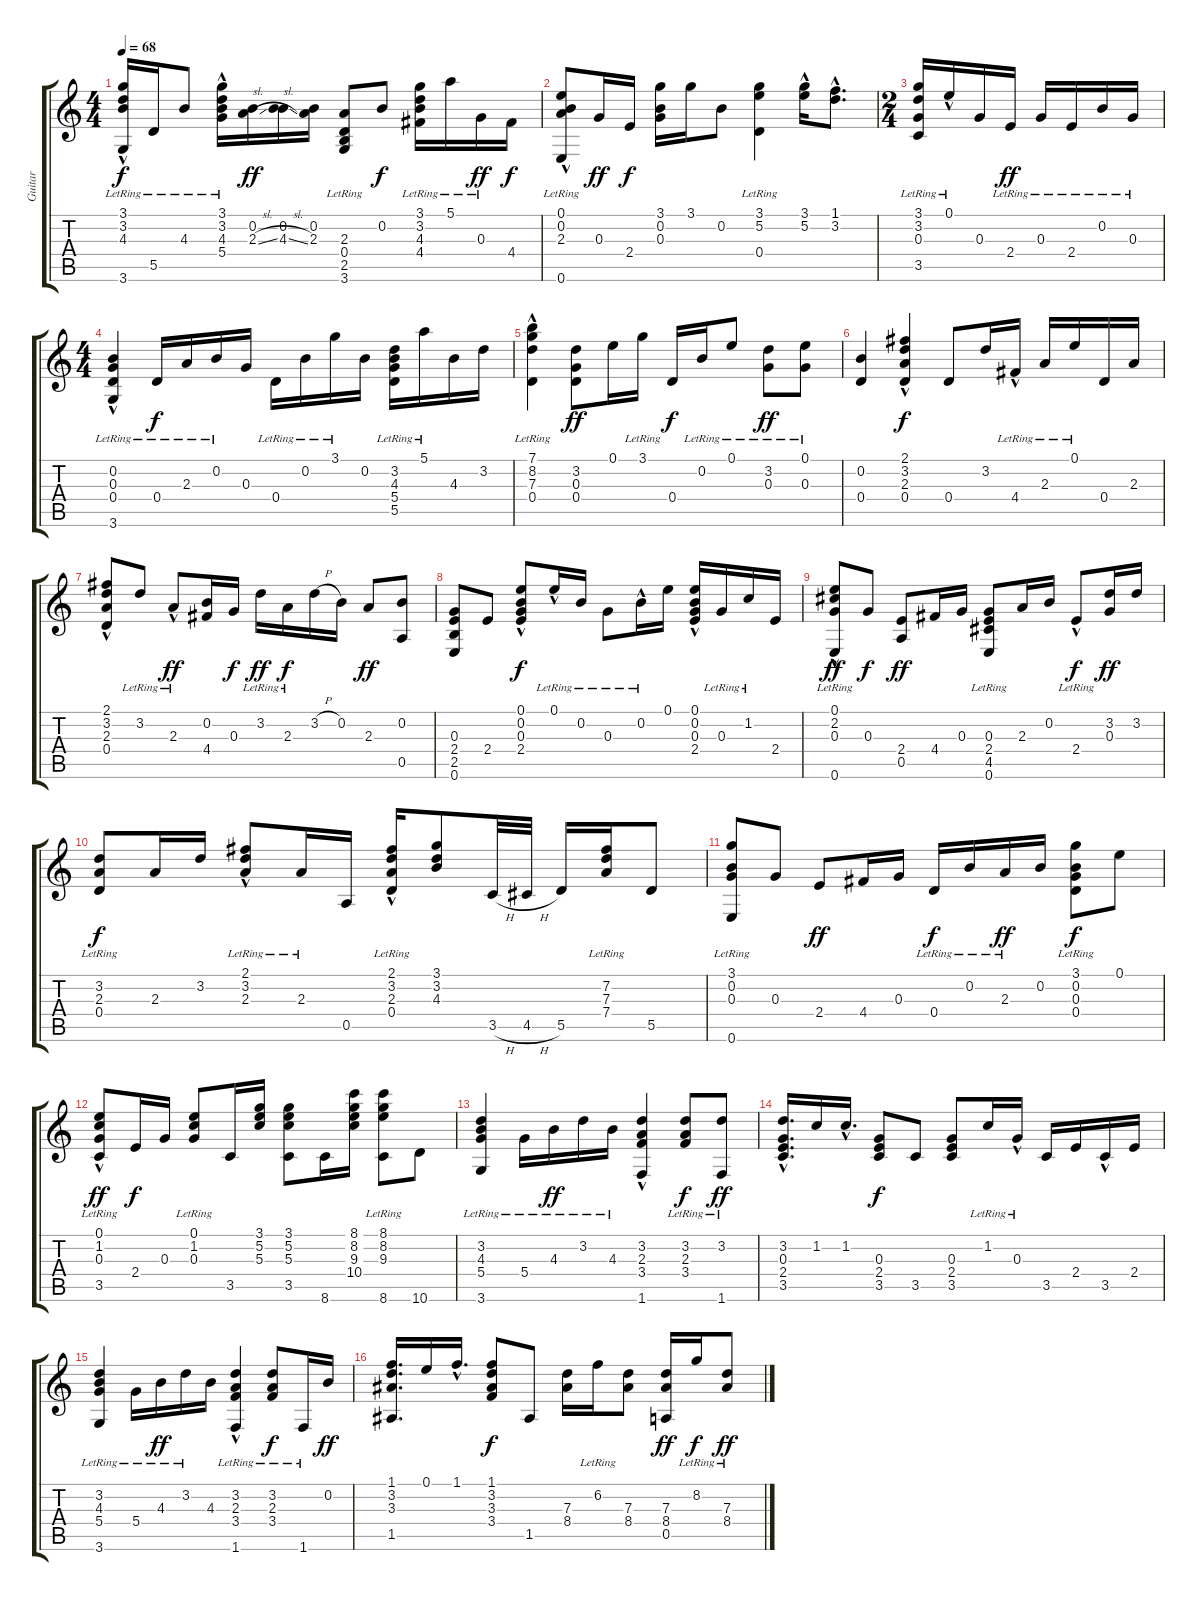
\track ("Guitar" "Guitar") {instrument acousticguitarsteel}
\staff {score tabs}
\tuning (E4 B3 G3 D3 A2 E2) {hide}
\ts (4 4)
\tempo 68
\clef g2
\ks c
(3.1{hac lr} 3.2{hac lr} 4.3{lr} 3.6{lr}).16{dy f} 5.5{lr}.16 4.3{lr}.8 (3.1 3.2{hac lr} 4.3{lr} 5.4{lr}).16 (0.2 2.3{sl}).16{dy ff} (0.2 4.3{sl}).16 (0.2 2.3).16 (2.3{lr} 0.4 2.5 3.6).8 0.2.8{dy f} (3.1 3.2{lr} 4.3{lr} 4.4{lr}).16 5.1{lr}.16 0.3{lr}.16{dy ff} 4.4.16{dy f} |
(0.1 0.2{hac} 2.3 0.6{lr}).8 0.3.16{dy ff} 2.4.16{dy f} (3.1 0.2 0.3).16 3.1.16 0.2.8 (3.1 5.2 0.4{lr}).4 (3.1 5.2{hac}).16 (1.1{hac} 3.2{hac}).8{d} |
\ts (2 4)
(3.1 3.2{lr} 0.3{lr} 3.5{lr}).16 0.1{hac lr}.16 0.3.16 2.4{lr}.16{dy ff} 0.3{lr}.16 2.4{lr}.16 0.2{lr}.16 0.3{lr}.16 |
\ts (4 4)
(0.2 0.3{hac} 0.4{hac} 3.6{lr}).4 0.4{lr}.16{dy f} 2.3{lr}.16 0.2{lr}.16 0.3.16 0.4{lr}.16 0.2{lr}.16 3.1{lr}.16 0.2.16 (3.2{lr} 4.3{lr} 5.4{lr} 5.5{lr}).16 5.1{lr}.16 4.3.16 3.2.16 |
(7.1{lr} 8.2 7.3{hac} 0.4).4 (3.2 0.3 0.4).8{dy ff} 0.1.16 3.1{lr}.16 0.4.16{dy f} 0.2{lr}.16 0.1{lr}.8 (3.2{lr} 0.3).8{dy ff} (0.1{lr} 0.3).8 |
(0.2 0.4).4 (2.1 3.2 2.3 0.4{hac}).4{dy f} 0.4.8 3.2.16 4.4{hac lr}.16 2.3{lr}.16 0.1{lr}.16 0.4.16 2.3.16 |
(2.1 3.2 2.3 0.4{hac}).8 3.2{lr}.8 2.3{hac lr}.8{dy ff} (0.2 4.4).16 0.3.16{dy f} 3.2{lr}.16{dy ff} 2.3{lr}.16{dy f} 3.2{h}.16 0.2.16 2.3.8{dy ff} (0.2 0.5).8 |
(0.3 2.4 2.5 0.6).8 2.4.8 (0.1 0.2 0.3 2.4{hac}).8{dy f} 0.1{hac lr}.16 0.2{lr}.16 0.3{lr}.8 0.2{hac lr}.16 0.1.16 (0.1{hac} 0.2 0.3 2.4).16 0.3{lr}.16 1.2{lr}.16 2.4.16 |
(0.1{hac lr} 2.2{lr} 0.3 0.6{hac lr}).8{dy ff} 0.3.8{dy f} (2.4 0.5).8{dy ff} 4.4.16 0.3.16 (0.3 2.4 4.5 0.6{lr}).8 2.3.16 0.2.16 2.4{hac lr}.8{dy f} (3.2 0.3).16{dy ff} 3.2.16 |
(3.2{lr} 2.3 0.4).8{dy f} 2.3.16 3.2.16 (2.1{lr} 3.2{hac lr} 2.3{hac}).8 2.3{lr}.16 0.5.16 (2.1 3.2 2.3 0.4{hac lr}).16 (3.1 3.2 4.3).8 3.5{h}.32 4.5{h}.32 5.5.16 (7.2{lr} 7.3{lr} 7.4{lr}).16 5.5.8 |
(3.1{lr} 0.2{lr} 0.3 0.6{lr}).8 0.3.8 2.4.8{dy ff} 4.4.16 0.3.16 0.4{lr}.16{dy f} 0.2{lr}.16 2.3{lr}.16{dy ff} 0.2.16 (3.1{lr} 0.2{lr} 0.3 0.4{lr}).8{dy f} 0.1.8 |
(0.1{lr} 1.2 0.3 3.5{hac}).8{dy ff} 2.4.16{dy f} 0.3.16 (0.1{lr} 1.2{lr} 0.3{lr}).8 3.5.16 (3.1 5.2 5.3).16 (3.1 5.2 5.3 3.5).8 8.6.16 (8.1 8.2 9.3 10.4).16 (8.1 8.2 9.3 8.6{lr}).8 10.6.8 |
(3.2 4.3 5.4 3.6{lr}).4 5.4{lr}.16 4.3{lr}.16{dy ff} 3.2{lr}.16 4.3{lr}.16 (3.2{hac} 2.3 3.4 1.6).4 (3.2{lr} 2.3{lr} 3.4{lr}).8{dy f} (3.2 1.6{lr}).8{dy ff} |
(3.2 0.3 2.4{hac} 3.5).16{d} 1.2.16 1.2{hac}.16{d} (0.3 2.4 3.5).8{dy f} 3.5.8 (0.3 2.4 3.5).8 1.2{lr}.16 0.3{hac lr}.16 3.5.16 2.4.16 3.5{hac}.16 2.4.16 |
(3.2 4.3 5.4 3.6{lr}).4 5.4{lr}.16 4.3{lr}.16{dy ff} 3.2{lr}.16 4.3.16 (3.2{hac} 2.3 3.4 1.6{lr}).4 (3.2{lr} 2.3{lr} 3.4{lr}).8{dy f} 1.6{lr}.16 0.2.16{dy ff} |
(1.1 3.2 3.3 1.5).16{d} 0.1.16 1.1{hac}.16{d} (1.1 3.2 3.3 3.4).8{dy f} 1.5.8 (7.3 8.4).16 6.2{lr}.16 (7.3 8.4).8 (7.3 8.4 0.5).16{dy ff} 8.2{lr}.16{dy f} (7.3{lr} 8.4).8{dy ff}
